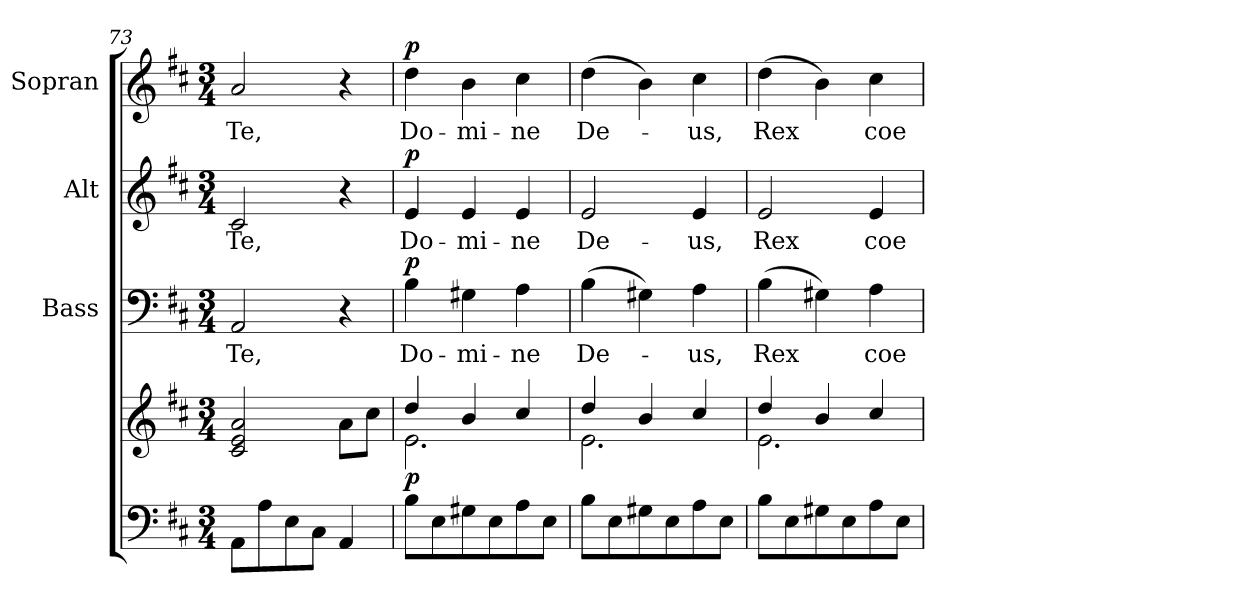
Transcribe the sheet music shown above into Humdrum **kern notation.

**kern	**kern	**dynam	**kern	**text	**dynam	**kern	**text	**dynam	**kern	**text	**dynam
*part4	*part4	*part4	*part3	*part3	*part3	*part2	*part2	*part2	*part1	*part1	*part1
*staff5	*staff4	*staff4/5	*staff3	*staff3	*staff3	*staff2	*staff2	*staff2	*staff1	*staff1	*staff1
*	*	*	*I"Bass	*	*	*I"Alt	*	*	*I"Sopran	*	*
*	*	*	*I'B.	*	*	*I'A.	*	*	*I'S.	*	*
*clefF4	*clefG2	*	*clefF4	*	*	*clefG2	*	*	*clefG2	*	*
*k[f#c#]	*k[f#c#]	*	*k[f#c#]	*	*	*k[f#c#]	*	*	*k[f#c#]	*	*
*D:	*D:	*	*D:	*	*	*D:	*	*	*D:	*	*
*M3/4	*M3/4	*	*M3/4	*	*	*M3/4	*	*	*M3/4	*	*
=73	=73	=73	=73	=73	=73	=73	=73	=73	=73	=73	=73
!	!	!	!	!LO:LY:b	!	!	!LO:LY:b	!	!	!LO:LY:b	!
8AA\L	2c#/ 2e/ 2a/	.	2AA/	Te,	.	2c#/	Te,	.	2a/	Te,	.
8A\	.	.	.	.	.	.	.	.	.	.	.
8E\	.	.	.	.	.	.	.	.	.	.	.
8C#\J	.	.	.	.	.	.	.	.	.	.	.
4AA/	8a\L	.	4r	.	.	4r	.	.	4r	.	.
.	8cc#\J	.	.	.	.	.	.	.	.	.	.
=74	=74	=74	=74	=74	=74	=74	=74	=74	=74	=74	=74
*	*^	*	*	*	*	*	*	*	*	*	*
!	!	!	!LO:DY:b	!	!LO:LY:b	!LO:DY:a	!	!LO:LY:b	!LO:DY:a	!	!LO:LY:b	!LO:DY:a
8B\L	4dd/	2.e\	p	4B\	Do-	p	4e/	Do-	p	4dd\	Do-	p
8E\	.	.	.	.	.	.	.	.	.	.	.	.
!	!	!	!	!	!LO:LY:b	!	!	!LO:LY:b	!	!	!LO:LY:b	!
8G#X\	4b/	.	.	4G#X\	-mi-	.	4e/	-mi-	.	4b\	-mi-	.
8E\	.	.	.	.	.	.	.	.	.	.	.	.
!	!	!	!	!	!LO:LY:b	!	!	!LO:LY:b	!	!	!LO:LY:b	!
8A\	4cc#/	.	.	4A\	-ne	.	4e/	-ne	.	4cc#\	-ne	.
8E\J	.	.	.	.	.	.	.	.	.	.	.	.
=75	=75	=75	=75	=75	=75	=75	=75	=75	=75	=75	=75	=75
!	!	!	!	!	!LO:LY:b	!	!	!LO:LY:b	!	!	!LO:LY:b	!
8B\L	4dd/	2.e\	.	(>4B\	De-	.	2e/	De-	.	(>4dd\	De-	.
8E\	.	.	.	.	.	.	.	.	.	.	.	.
8G#X\	4b/	.	.	4G#X\)	.	.	.	.	.	4b\)	.	.
8E\	.	.	.	.	.	.	.	.	.	.	.	.
!	!	!	!	!	!LO:LY:b	!	!	!LO:LY:b	!	!	!LO:LY:b	!
8A\	4cc#/	.	.	4A\	-us,	.	4e/	-us,	.	4cc#\	-us,	.
8E\J	.	.	.	.	.	.	.	.	.	.	.	.
!!LO:PB:g=z
=76	=76	=76	=76	=76	=76	=76	=76	=76	=76	=76	=76	=76
!	!	!	!	!	!LO:LY:b	!	!	!LO:LY:b	!	!	!LO:LY:b	!
8B\L	4dd/	2.e\	.	(>4B\	Rex	.	2e/	Rex	.	(>4dd\	Rex	.
8E\	.	.	.	.	.	.	.	.	.	.	.	.
8G#X\	4b/	.	.	4G#X\)	.	.	.	.	.	4b\)	.	.
8E\	.	.	.	.	.	.	.	.	.	.	.	.
!	!	!	!	!	!LO:LY:b	!	!	!LO:LY:b	!	!	!LO:LY:b	!
8A\	4cc#/	.	.	4A\	coe-	.	4e/	coe-	.	4cc#\	coe-	.
8E\J	.	.	.	.	.	.	.	.	.	.	.	.
*	*v	*v	*	*	*	*	*	*	*	*	*	*
=	=	=	=	=	=	=	=	=	=	=	=
*-	*-	*-	*-	*-	*-	*-	*-	*-	*-	*-	*-
